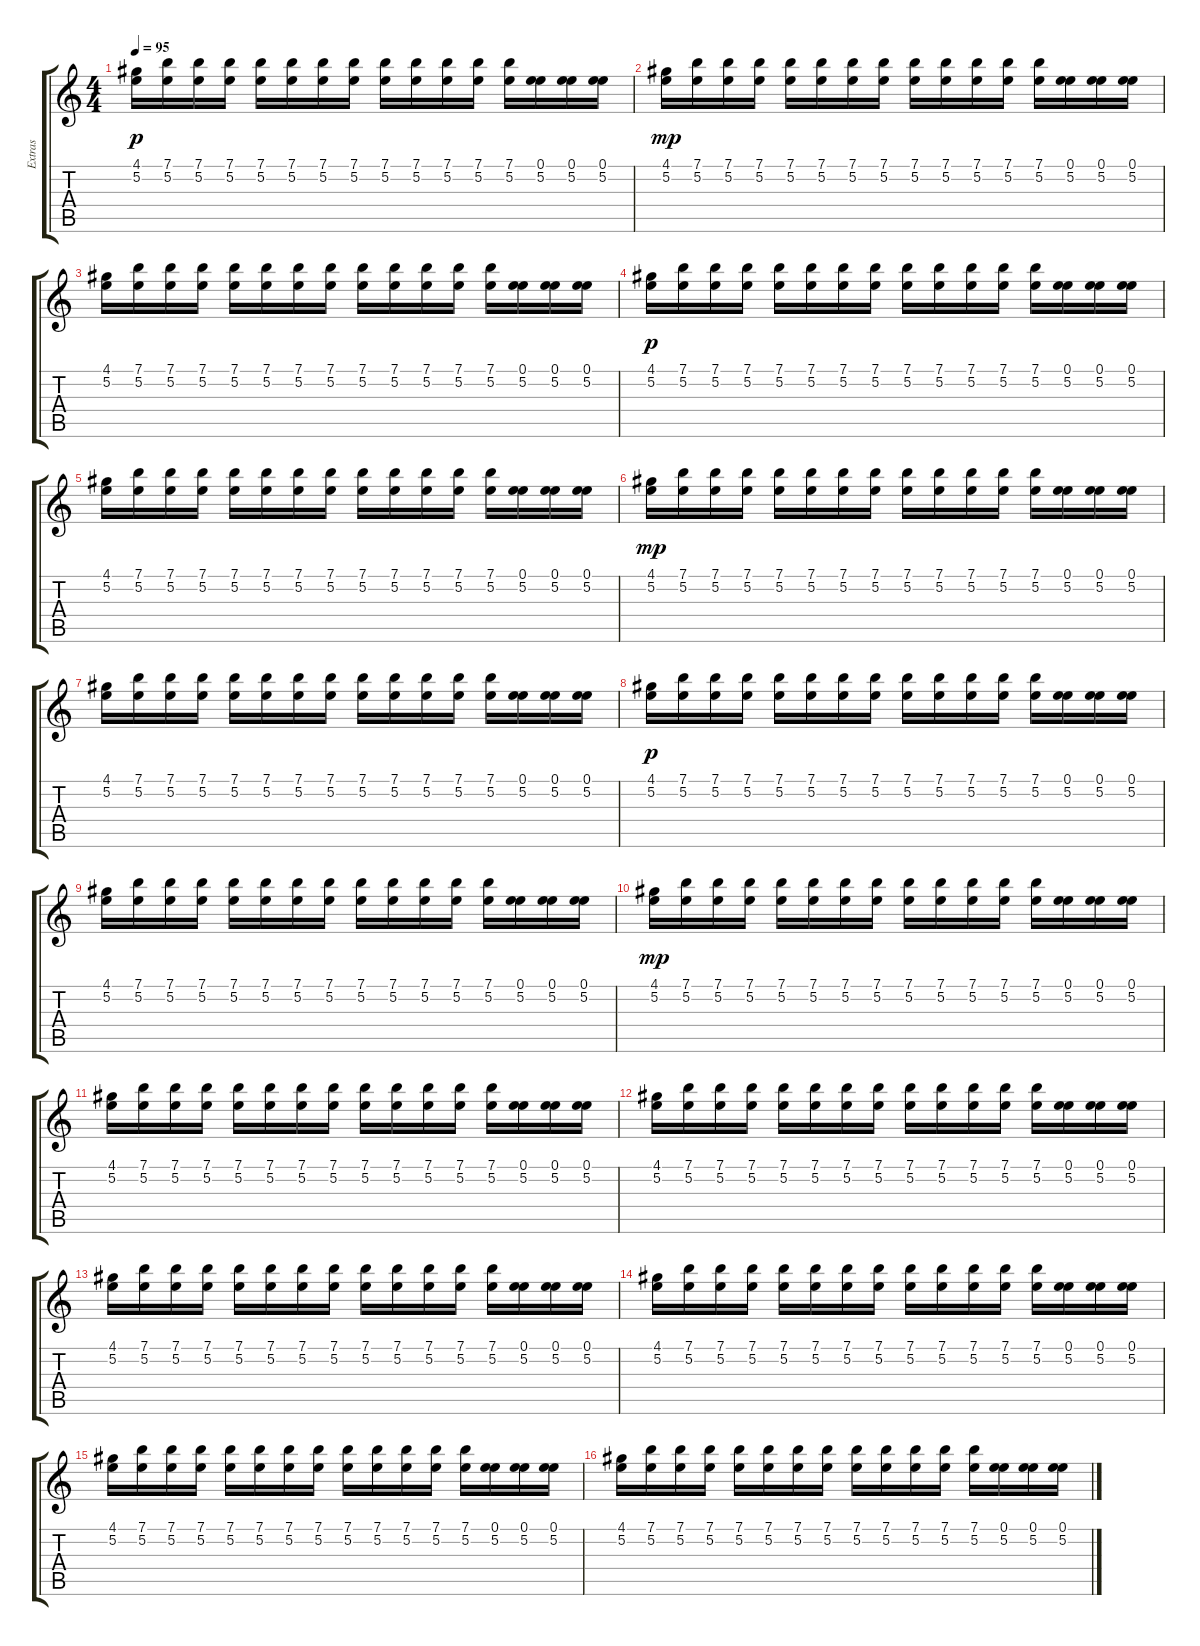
\track ("Extras" "Extras") {instrument distortionguitar}
\staff {score tabs}
\tuning (E4 B3 G3 D3 A2 E2) {hide}
\ts (4 4)
\tempo 95
\clef g2
\ks c
(4.1 5.2).16{dy p} (7.1 5.2).16 (7.1 5.2).16 (7.1 5.2).16 (7.1 5.2).16 (7.1 5.2).16 (7.1 5.2).16 (7.1 5.2).16 (7.1 5.2).16 (7.1 5.2).16 (7.1 5.2).16 (7.1 5.2).16 (7.1 5.2).16 (0.1 5.2).16 (0.1 5.2).16 (0.1 5.2).16 |
(4.1 5.2).16{dy mp} (7.1 5.2).16 (7.1 5.2).16 (7.1 5.2).16 (7.1 5.2).16 (7.1 5.2).16 (7.1 5.2).16 (7.1 5.2).16 (7.1 5.2).16 (7.1 5.2).16 (7.1 5.2).16 (7.1 5.2).16 (7.1 5.2).16 (0.1 5.2).16 (0.1 5.2).16 (0.1 5.2).16 |
(4.1 5.2).16 (7.1 5.2).16 (7.1 5.2).16 (7.1 5.2).16 (7.1 5.2).16 (7.1 5.2).16 (7.1 5.2).16 (7.1 5.2).16 (7.1 5.2).16 (7.1 5.2).16 (7.1 5.2).16 (7.1 5.2).16 (7.1 5.2).16 (0.1 5.2).16 (0.1 5.2).16 (0.1 5.2).16 |
(4.1 5.2).16{dy p} (7.1 5.2).16 (7.1 5.2).16 (7.1 5.2).16 (7.1 5.2).16 (7.1 5.2).16 (7.1 5.2).16 (7.1 5.2).16 (7.1 5.2).16 (7.1 5.2).16 (7.1 5.2).16 (7.1 5.2).16 (7.1 5.2).16 (0.1 5.2).16 (0.1 5.2).16 (0.1 5.2).16 |
(4.1 5.2).16 (7.1 5.2).16 (7.1 5.2).16 (7.1 5.2).16 (7.1 5.2).16 (7.1 5.2).16 (7.1 5.2).16 (7.1 5.2).16 (7.1 5.2).16 (7.1 5.2).16 (7.1 5.2).16 (7.1 5.2).16 (7.1 5.2).16 (0.1 5.2).16 (0.1 5.2).16 (0.1 5.2).16 |
(4.1 5.2).16{dy mp} (7.1 5.2).16 (7.1 5.2).16 (7.1 5.2).16 (7.1 5.2).16 (7.1 5.2).16 (7.1 5.2).16 (7.1 5.2).16 (7.1 5.2).16 (7.1 5.2).16 (7.1 5.2).16 (7.1 5.2).16 (7.1 5.2).16 (0.1 5.2).16 (0.1 5.2).16 (0.1 5.2).16 |
(4.1 5.2).16 (7.1 5.2).16 (7.1 5.2).16 (7.1 5.2).16 (7.1 5.2).16 (7.1 5.2).16 (7.1 5.2).16 (7.1 5.2).16 (7.1 5.2).16 (7.1 5.2).16 (7.1 5.2).16 (7.1 5.2).16 (7.1 5.2).16 (0.1 5.2).16 (0.1 5.2).16 (0.1 5.2).16 |
(4.1 5.2).16{dy p} (7.1 5.2).16 (7.1 5.2).16 (7.1 5.2).16 (7.1 5.2).16 (7.1 5.2).16 (7.1 5.2).16 (7.1 5.2).16 (7.1 5.2).16 (7.1 5.2).16 (7.1 5.2).16 (7.1 5.2).16 (7.1 5.2).16 (0.1 5.2).16 (0.1 5.2).16 (0.1 5.2).16 |
(4.1 5.2).16 (7.1 5.2).16 (7.1 5.2).16 (7.1 5.2).16 (7.1 5.2).16 (7.1 5.2).16 (7.1 5.2).16 (7.1 5.2).16 (7.1 5.2).16 (7.1 5.2).16 (7.1 5.2).16 (7.1 5.2).16 (7.1 5.2).16 (0.1 5.2).16 (0.1 5.2).16 (0.1 5.2).16 |
(4.1 5.2).16{dy mp} (7.1 5.2).16 (7.1 5.2).16 (7.1 5.2).16 (7.1 5.2).16 (7.1 5.2).16 (7.1 5.2).16 (7.1 5.2).16 (7.1 5.2).16 (7.1 5.2).16 (7.1 5.2).16 (7.1 5.2).16 (7.1 5.2).16 (0.1 5.2).16 (0.1 5.2).16 (0.1 5.2).16 |
(4.1 5.2).16 (7.1 5.2).16 (7.1 5.2).16 (7.1 5.2).16 (7.1 5.2).16 (7.1 5.2).16 (7.1 5.2).16 (7.1 5.2).16 (7.1 5.2).16 (7.1 5.2).16 (7.1 5.2).16 (7.1 5.2).16 (7.1 5.2).16 (0.1 5.2).16 (0.1 5.2).16 (0.1 5.2).16 |
(4.1 5.2).16 (7.1 5.2).16 (7.1 5.2).16 (7.1 5.2).16 (7.1 5.2).16 (7.1 5.2).16 (7.1 5.2).16 (7.1 5.2).16 (7.1 5.2).16 (7.1 5.2).16 (7.1 5.2).16 (7.1 5.2).16 (7.1 5.2).16 (0.1 5.2).16 (0.1 5.2).16 (0.1 5.2).16 |
(4.1 5.2).16 (7.1 5.2).16 (7.1 5.2).16 (7.1 5.2).16 (7.1 5.2).16 (7.1 5.2).16 (7.1 5.2).16 (7.1 5.2).16 (7.1 5.2).16 (7.1 5.2).16 (7.1 5.2).16 (7.1 5.2).16 (7.1 5.2).16 (0.1 5.2).16 (0.1 5.2).16 (0.1 5.2).16 |
(4.1 5.2).16 (7.1 5.2).16 (7.1 5.2).16 (7.1 5.2).16 (7.1 5.2).16 (7.1 5.2).16 (7.1 5.2).16 (7.1 5.2).16 (7.1 5.2).16 (7.1 5.2).16 (7.1 5.2).16 (7.1 5.2).16 (7.1 5.2).16 (0.1 5.2).16 (0.1 5.2).16 (0.1 5.2).16 |
(4.1 5.2).16 (7.1 5.2).16 (7.1 5.2).16 (7.1 5.2).16 (7.1 5.2).16 (7.1 5.2).16 (7.1 5.2).16 (7.1 5.2).16 (7.1 5.2).16 (7.1 5.2).16 (7.1 5.2).16 (7.1 5.2).16 (7.1 5.2).16 (0.1 5.2).16 (0.1 5.2).16 (0.1 5.2).16 |
(4.1 5.2).16 (7.1 5.2).16 (7.1 5.2).16 (7.1 5.2).16 (7.1 5.2).16 (7.1 5.2).16 (7.1 5.2).16 (7.1 5.2).16 (7.1 5.2).16 (7.1 5.2).16 (7.1 5.2).16 (7.1 5.2).16 (7.1 5.2).16 (0.1 5.2).16 (0.1 5.2).16 (0.1 5.2).16
